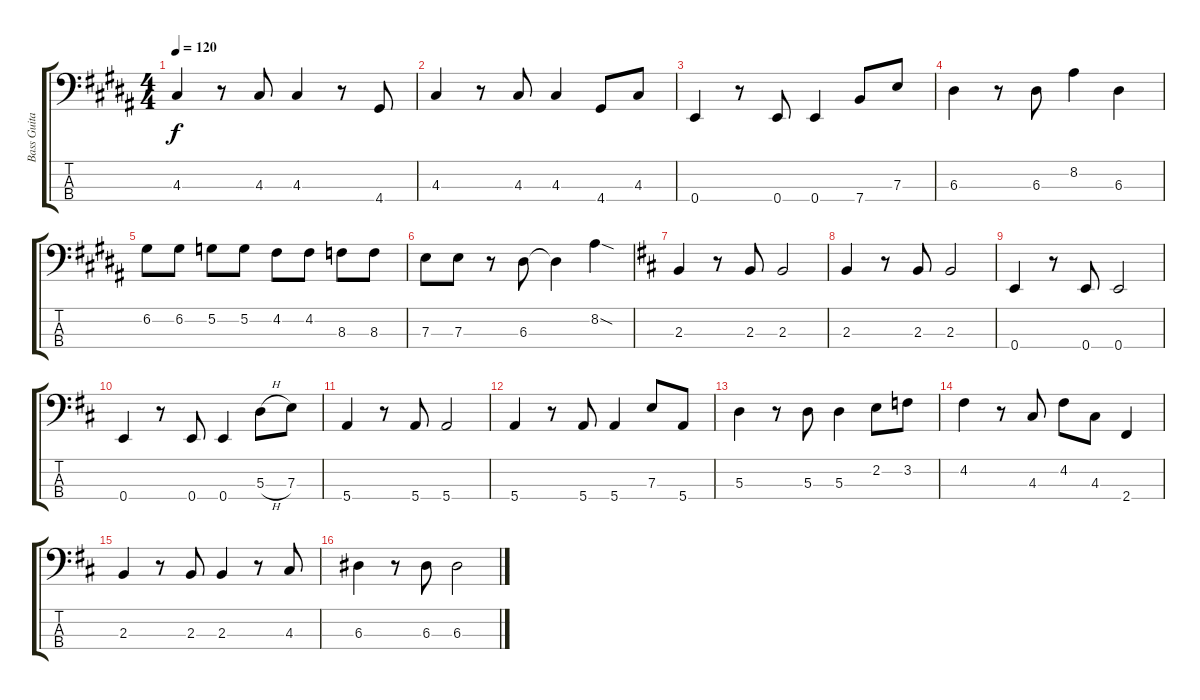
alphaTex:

\track ("Bass Guitar - Tony" "Bass Guita") {instrument electricbassfinger}
\staff {score tabs}
\tuning (G2 D2 A1 E1) {hide}
\ts (4 4)
\tempo 120
\clef f4
\ks b
4.3.4{dy f} r.8 4.3.8 4.3.4 r.8 4.4.8 |
4.3.4 r.8 4.3.8 4.3.4 4.4.8 4.3.8 |
0.4.4 r.8 0.4.8 0.4.4 7.4.8 7.3.8 |
6.3.4 r.8 6.3.8 8.2.4 6.3.4 |
6.2.8 6.2.8 5.2.8 5.2.8 4.2.8 4.2.8 8.3.8 8.3.8 |
7.3.8 7.3.8 r.8 6.3.8 6.3{t}.4 8.2{sod}.4 |
\ks d
2.3.4 r.8 2.3.8 2.3.2 |
2.3.4 r.8 2.3.8 2.3.2 |
0.4.4 r.8 0.4.8 0.4.2 |
0.4.4 r.8 0.4.8 0.4.4 5.3{h}.8 7.3.8 |
5.4.4 r.8 5.4.8 5.4.2 |
5.4.4 r.8 5.4.8 5.4.4 7.3.8 5.4.8 |
5.3.4 r.8 5.3.8 5.3.4 2.2.8 3.2.8 |
4.2.4 r.8 4.3.8 4.2.8 4.3.8 2.4.4 |
2.3.4 r.8 2.3.8 2.3.4 r.8 4.3.8 |
6.3.4 r.8 6.3.8 6.3.2
